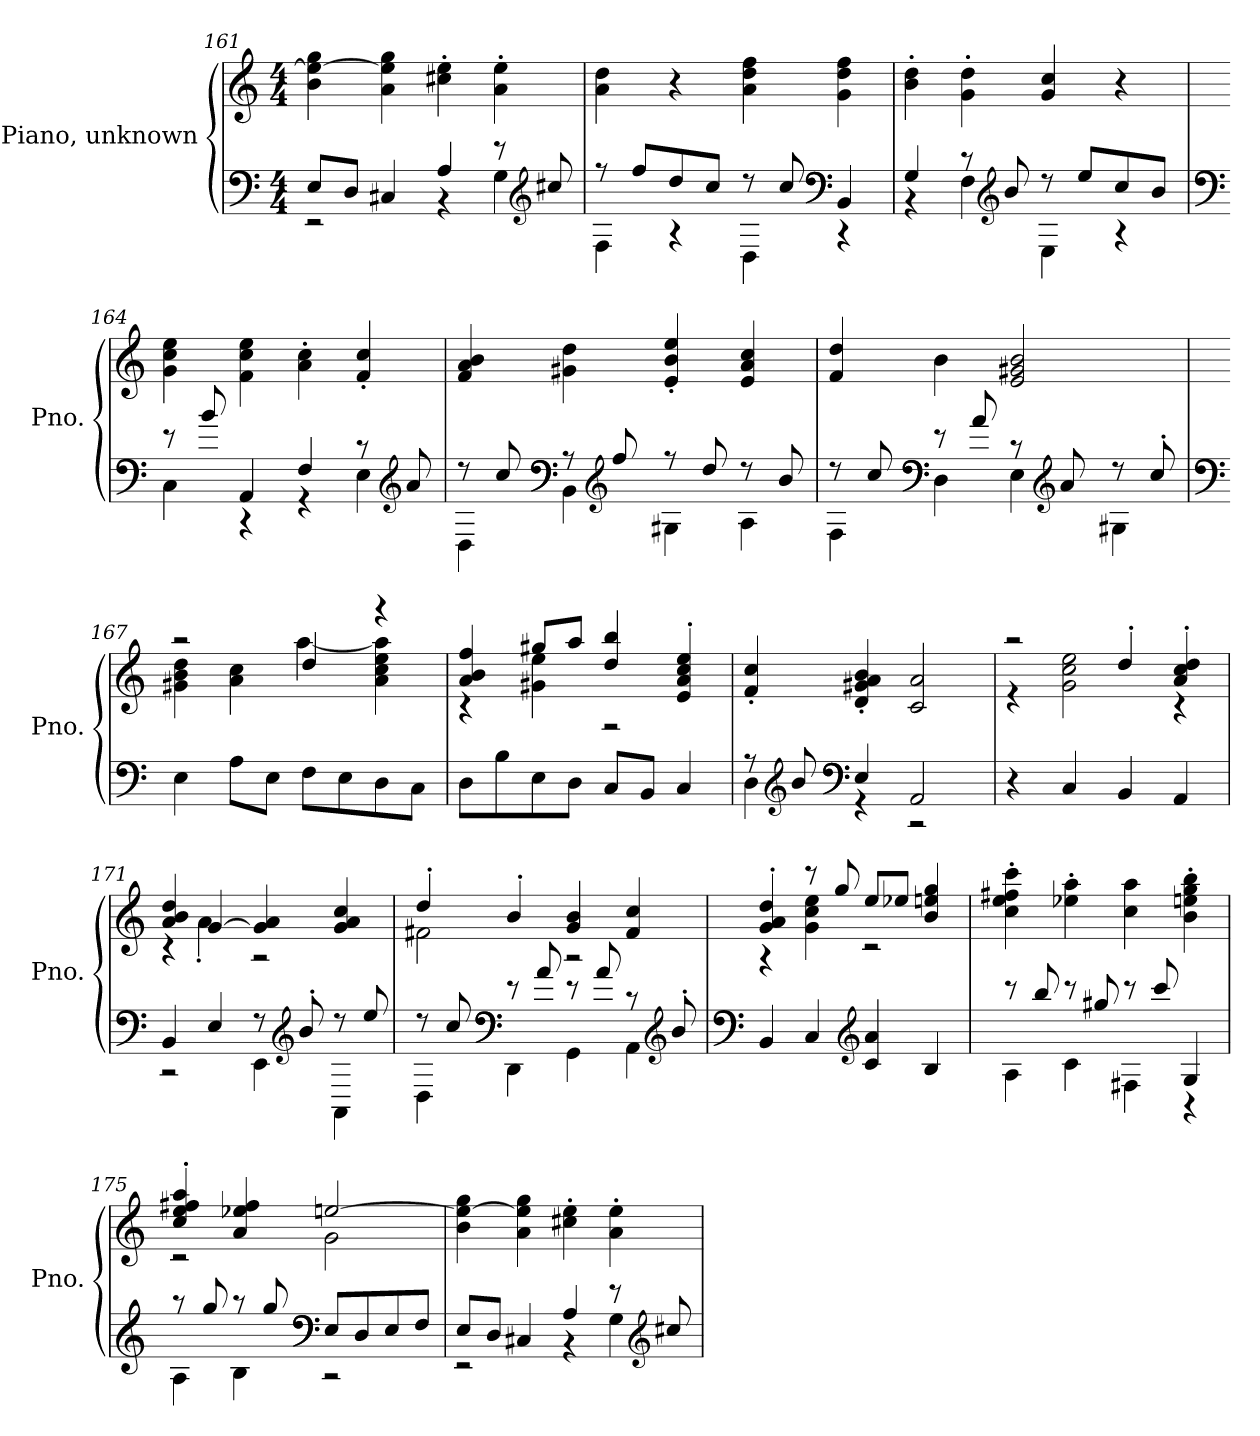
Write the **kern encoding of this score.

**kern	**kern
*part1	*part1
*staff2	*staff1
*I"Piano, unknown	*
*I'Pno.	*
*clefF4	*clefG2
*k[]	*k[]
*M4/4	*M4/4
=161	=161
*^	*
8E/L	2r	4b\ 4ee\_ 4gg\
8D/J	.	.
4C#X/	.	4a\ 4ee\] 4gg\
4A/	4r	4cc#X\' 4ee\'
8r	4G\	4a\' 4ee\'
*clefG2	*	*
8cc#X/	.	.
=162	=162	=162
8r	4F\	4a\ 4dd\
8ff/L	.	.
8dd/	4r	4r
8cc/J	.	.
8r	4D\	4a\ 4dd\ 4ff\
8cc/	.	.
*clefF4	*	*
4BB/	4r	4g\ 4dd\ 4ff\
=163	=163	=163
4G/	4r	4b\' 4dd\'
8r	4F\	4g\' 4dd\'
*clefG2	*	*
8b/	.	.
8r	4E\	4g/ 4cc/
8ee/L	.	.
8cc/	4r	4r
8b/J	.	.
!!LO:LB:g=z
=164	=164	=164
*clefF4	*	*
8r	4C\	4g\ 4cc\ 4ee\
8b/	.	.
4AA/	4r	4f\ 4cc\ 4ee\
4F/	4r	4a\' 4cc\'
8r	4E\	4f/' 4cc/'
*clefG2	*	*
8a/	.	.
=165	=165	=165
8r	4D\	4f/ 4a/ 4b/
8cc/	.	.
*clefF4	*	*
8r	4BB\	4g#X\ 4dd\
*clefG2	*	*
8ff/	.	.
8r	4G#X\	4e/' 4b/' 4ee/'
8dd/	.	.
8r	4A\	4e/ 4a/ 4cc/
8b/	.	.
=166	=166	=166
8r	4F\	4f/ 4dd/
8cc/	.	.
*clefF4	*	*
8r	4D\	4b\
8a/	.	.
8r	4E\	2e/ 2g#X/ 2b/
*clefG2	*	*
8a/	.	.
8r	4G#X\	.
8cc'/	.	.
*v	*v	*
!!LO:LB:g=z
=167	=167
*clefF4	*
*	*^
4E\	2r	4g#X\ 4b\ 4dd\
8A\L	.	4a\ 4cc\
8E\J	.	.
8F\L	4dd/	[4aa\
8E\	.	.
8D\	4r	4a\ 4cc\ 4ee\ 4aa\]
8C\J	.	.
=168	=168	=168
8D\L	4a/ 4b/ 4ff/	4r
8B\	.	.
8E\	8gg#X/L	4g#X\ 4ee\
8D\J	8aa/J	.
8C/L	4dd/ 4bb/	2r
8BB/J	.	.
4C/	4e/' 4a/' 4cc/' 4ee/'	.
*	*v	*v
=169	=169
*^	*
8r	4D\	4f/' 4cc/'
*clefG2	*	*
8b/	.	.
*clefF4	*	*
4E/	4r	4d/' 4g#X/' 4a/' 4b/'
2AA/	2r	2c/ 2a/
*v	*v	*
=170	=170
*	*^
4r	2r	4r
4C/	.	2g\ 2cc\ 2ee\
4BB/	4dd'/	.
4AA/	4a/' 4cc/' 4dd/'	4r
=171	=171	=171
*^	*	*
4BB/	2r	4a/ 4b/ 4dd/	4r
4E/	.	[4g/	4a'\
8r	4EE\	4g/] 4a/	2r
*clefG2	*	*	*
8b'/	.	.	.
8r	4AA\	4g/ 4a/ 4cc/	.
8ee/	.	.	.
!!LO:PB:g=z	!!
=172	=172	=172	=172
8r	4D\	4dd'/	2f#X\
8cc/	.	.	.
*clefF4	*	*	*
8r	4DD\	4b'/	.
8a/	.	.	.
8r	4GG\	4g/ 4b/	2r
8a/	.	.	.
8r	4AA\	4f#/ 4cc/	.
*clefG2	*	*	*
8b'/	.	.	.
*v	*v	*	*
=173	=173	=173
*clefF4	*	*
4BB/	4g/' 4a/' 4dd/'	4r
4C/	8r	4g\ 4cc\ 4ee\
.	8gg/	.
*clefG2	*	*
4c/ 4a/	8ee/L	2r
.	8ee-X/J	.
4B/	4b/ 4een/ 4gg/	.
*	*v	*v
=174	=174
*^	*
8r	4A\	4cc\' 4ee\' 4ff#X\' 4ccc\'
8bb/	.	.
8r	4c\	4ee-X\' 4aa\'
8gg#X/	.	.
8r	4F#X\	4cc\ 4aa\
8ccc/	.	.
4G/	4r	4b\' 4een\' 4gg\' 4bb\'
!!LO:LB:g=z
=175	=175	=175
*	*	*^
8r	4A\	4cc/' 4ee/' 4ff#X/' 4aa/'	2r
8gg/	.	.	.
8r	4B\	4a/ 4ee-X/ 4ff#/	.
8gg/	.	.	.
*clefF4	*	*	*
8E/L	2r	[2een/	2g\
8D/	.	.	.
8E/	.	.	.
8F/J	.	.	.
*	*	*v	*v
=176	=176	=176
8E/L	2r	4b\ 4ee\_ 4gg\
8D/J	.	.
4C#X/	.	4a\ 4ee\] 4gg\
4A/	4r	4cc#X\' 4ee\'
8r	4G\	4a\' 4ee\'
*clefG2	*	*
8cc#X/	.	.
*v	*v	*
=	=
*-	*-
